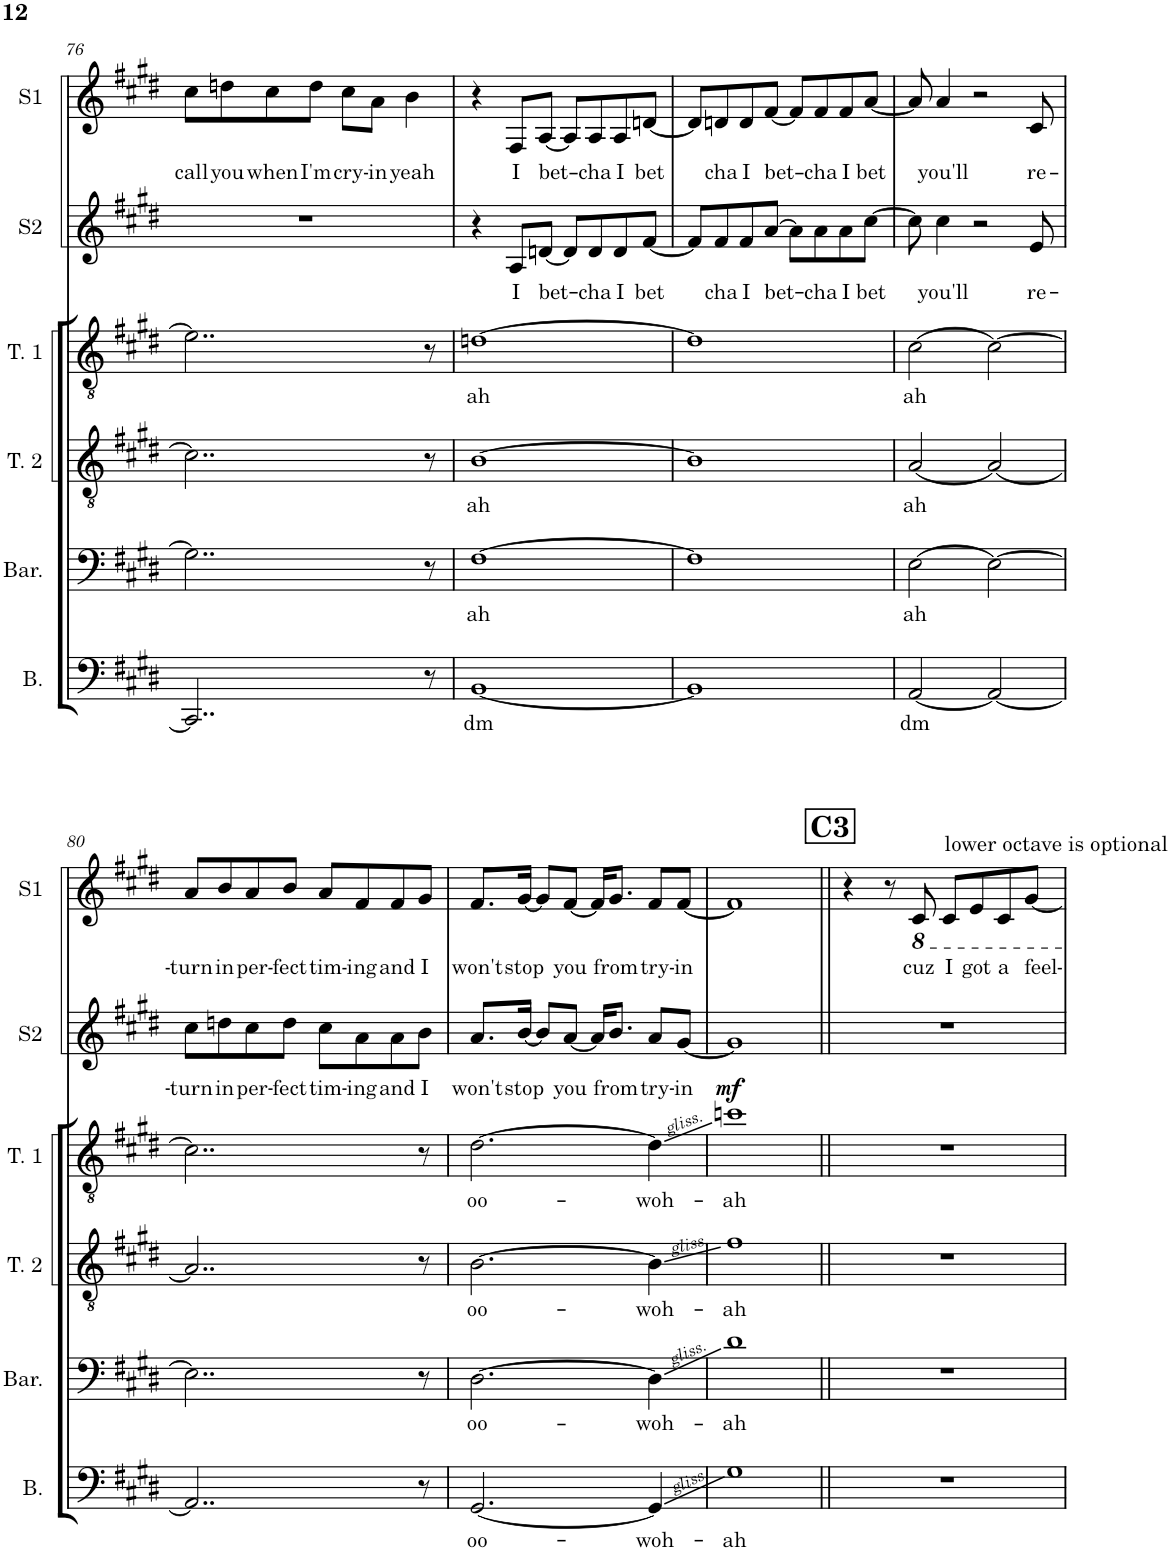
**kern	**text	**kern	**text	**kern	**text	**kern	**text	**dynam	**kern	**text	**kern	**text
*part6	*part6	*part5	*part5	*part4	*part4	*part3	*part3	*part3	*part2	*part2	*part1	*part1
*staff6	*staff6	*staff5	*staff5	*staff4	*staff4	*staff3	*staff3	*staff3	*staff2	*staff2	*staff1	*staff1
*I"Bass	*	*I"Baritone	*	*I"Tenor 2	*	*I"Tenor 1	*	*	*I"Solo 2	*	*I"Solo 1	*
*I'B.	*	*I'Bar.	*	*I'T. 2	*	*I'T. 1	*	*	*I'S2	*	*I'S1	*
!!LO:PB:g=z
*clefF4	*	*clefF4	*	*clefGv2	*	*clefGv2	*	*	*clefG2	*	*clefG2	*
*	*	*	*	*	*	*	*	*	*Trd1c2	*	*Trd1c2	*
*k[f#c#g#d#]	*	*k[f#c#g#d#]	*	*k[f#c#g#d#]	*	*k[f#c#g#d#]	*	*	*k[f#c#g#d#]	*	*k[f#c#g#d#]	*
*M4/4	*	*M4/4	*	*M4/4	*	*M4/4	*	*	*M4/4	*	*M4/4	*
=76	=76	=76	=76	=76	=76	=76	=76	=76	=76	=76	=76	=76
!	!	!	!	!	!	!	!	!	!	!	!	!LO:LY:b
2..CC#/]	.	2..G#\]	.	2..c#\]	.	2..e\]	.	.	1r	.	8cc#\L	call
!	!	!	!	!	!	!	!	!	!	!	!	!LO:LY:b
.	.	.	.	.	.	.	.	.	.	.	8ddn\	you
!	!	!	!	!	!	!	!	!	!	!	!	!LO:LY:b
.	.	.	.	.	.	.	.	.	.	.	8cc#\	when
!	!	!	!	!	!	!	!	!	!	!	!	!LO:LY:b
.	.	.	.	.	.	.	.	.	.	.	8dd\J	I'm
!	!	!	!	!	!	!	!	!	!	!	!	!LO:LY:b
.	.	.	.	.	.	.	.	.	.	.	8cc#\L	cry-
!	!	!	!	!	!	!	!	!	!	!	!	!LO:LY:b
.	.	.	.	.	.	.	.	.	.	.	8a\J	-in
!	!	!	!	!	!	!	!	!	!	!	!	!LO:LY:b
.	.	.	.	.	.	.	.	.	.	.	4b\	yeah
8r	.	8r	.	8r	.	8r	.	.	.	.	.	.
=77	=77	=77	=77	=77	=77	=77	=77	=77	=77	=77	=77	=77
!	!LO:LY:b	!	!LO:LY:b	!	!LO:LY:b	!	!LO:LY:b	!	!	!	!	!
[1BB	dm	[1F#	ah	[1B	ah	[1dn	ah	.	4r	.	4r	.
!	!	!	!	!	!	!	!	!	!	!LO:LY:b	!	!LO:LY:b
.	.	.	.	.	.	.	.	.	8A/L	I	8F#/L	I
!	!	!	!	!	!	!	!	!	!	!LO:LY:b	!	!LO:LY:b
.	.	.	.	.	.	.	.	.	[8dn/J	bet-	[8A/J	bet-
.	.	.	.	.	.	.	.	.	8d/L]	.	8A/L]	.
!	!	!	!	!	!	!	!	!	!	!LO:LY:b	!	!LO:LY:b
.	.	.	.	.	.	.	.	.	8d/	-cha	8A/	-cha
!	!	!	!	!	!	!	!	!	!	!LO:LY:b	!	!LO:LY:b
.	.	.	.	.	.	.	.	.	8d/	I	8A/	I
!	!	!	!	!	!	!	!	!	!	!LO:LY:b	!	!LO:LY:b
.	.	.	.	.	.	.	.	.	[8f#/J	bet	[8dn/J	bet
=78	=78	=78	=78	=78	=78	=78	=78	=78	=78	=78	=78	=78
1BB]	.	1F#]	.	1B]	.	1d]	.	.	8f#/L]	.	8d/L]	.
!	!	!	!	!	!	!	!	!	!	!LO:LY:b	!	!LO:LY:b
.	.	.	.	.	.	.	.	.	8f#/	cha	8dn/	cha
!	!	!	!	!	!	!	!	!	!	!LO:LY:b	!	!LO:LY:b
.	.	.	.	.	.	.	.	.	8f#/	I	8d/	I
!	!	!	!	!	!	!	!	!	!	!LO:LY:b	!	!LO:LY:b
.	.	.	.	.	.	.	.	.	[8a/J	bet-	[8f#/J	bet-
.	.	.	.	.	.	.	.	.	8a\L]	.	8f#/L]	.
!	!	!	!	!	!	!	!	!	!	!LO:LY:b	!	!LO:LY:b
.	.	.	.	.	.	.	.	.	8a\	-cha	8f#/	-cha
!	!	!	!	!	!	!	!	!	!	!LO:LY:b	!	!LO:LY:b
.	.	.	.	.	.	.	.	.	8a\	I	8f#/	I
!	!	!	!	!	!	!	!	!	!	!LO:LY:b	!	!LO:LY:b
.	.	.	.	.	.	.	.	.	[8cc#\J	bet	[8a/J	bet
=79	=79	=79	=79	=79	=79	=79	=79	=79	=79	=79	=79	=79
!	!LO:LY:b	!	!LO:LY:b	!	!LO:LY:b	!	!LO:LY:b	!	!	!	!	!
[2AA/	dm	[2E\	ah	[2A/	ah	[2c#\	ah	.	8cc#\]	.	8a/]	.
!	!	!	!	!	!	!	!	!	!	!LO:LY:b	!	!LO:LY:b
.	.	.	.	.	.	.	.	.	4cc#\	you'll	4a/	you'll
.	.	.	.	.	.	.	.	.	2r	.	2r	.
2AA/_	.	2E\_	.	2A/_	.	2c#\_	.	.	.	.	.	.
!	!	!	!	!	!	!	!	!	!	!LO:LY:b	!	!LO:LY:b
.	.	.	.	.	.	.	.	.	8e/	re-	8c#/	re-
!!LO:LB:g=z
=80	=80	=80	=80	=80	=80	=80	=80	=80	=80	=80	=80	=80
!	!	!	!	!	!	!	!	!	!	!LO:LY:b	!	!LO:LY:b
2..AA/]	.	2..E\]	.	2..A/]	.	2..c#\]	.	.	8cc#\L	-turn	8a/L	-turn
!	!	!	!	!	!	!	!	!	!	!LO:LY:b	!	!LO:LY:b
.	.	.	.	.	.	.	.	.	8ddn\	in	8b/	in
!	!	!	!	!	!	!	!	!	!	!LO:LY:b	!	!LO:LY:b
.	.	.	.	.	.	.	.	.	8cc#\	per-	8a/	per-
!	!	!	!	!	!	!	!	!	!	!LO:LY:b	!	!LO:LY:b
.	.	.	.	.	.	.	.	.	8dd\J	-fect	8b/J	-fect
!	!	!	!	!	!	!	!	!	!	!LO:LY:b	!	!LO:LY:b
.	.	.	.	.	.	.	.	.	8cc#\L	tim-	8a/L	tim-
!	!	!	!	!	!	!	!	!	!	!LO:LY:b	!	!LO:LY:b
.	.	.	.	.	.	.	.	.	8a\	ing	8f#/	ing
!	!	!	!	!	!	!	!	!	!	!LO:LY:b	!	!LO:LY:b
.	.	.	.	.	.	.	.	.	8a\	and	8f#/	and
!	!	!	!	!	!	!	!	!	!	!LO:LY:b	!	!LO:LY:b
8r	.	8r	.	8r	.	8r	.	.	8b\J	I	8g#/J	I
=81	=81	=81	=81	=81	=81	=81	=81	=81	=81	=81	=81	=81
!	!LO:LY:b	!	!LO:LY:b	!	!LO:LY:b	!	!LO:LY:b	!	!	!LO:LY:b	!	!LO:LY:b
[2.GG#/	oo-	[2.D#\	oo-	[2.B\	oo-	[2.d#\	oo-	.	8.a/L	won't	8.f#/L	won't
!	!	!	!	!	!	!	!	!	!	!LO:LY:b	!	!LO:LY:b
.	.	.	.	.	.	.	.	.	[16b/Jk	stop	[16g#/Jk	stop
.	.	.	.	.	.	.	.	.	8b/L]	.	8g#/L]	.
!	!	!	!	!	!	!	!	!	!	!LO:LY:b	!	!LO:LY:b
.	.	.	.	.	.	.	.	.	[8a/J	you	[8f#/J	you
.	.	.	.	.	.	.	.	.	16a/KL]	.	16f#/KL]	.
!	!	!	!	!	!	!	!	!	!	!LO:LY:b	!	!LO:LY:b
.	.	.	.	.	.	.	.	.	8.b/J	from	8.g#/J	from
!	!LO:LY:b	!	!LO:LY:b	!	!LO:LY:b	!	!LO:LY:b	!	!	!LO:LY:b	!	!LO:LY:b
4GG#/]	-woh-	4D#\]	-woh-	4B\]	-woh-	4d#\]	-woh-	.	8a/L	try-	8f#/L	try-
!	!	!	!	!	!	!	!	!	!	!LO:LY:b	!	!LO:LY:b
.	.	.	.	.	.	.	.	.	[8g#/J	-in	[8f#/J	-in
=82	=82	=82	=82	=82	=82	=82	=82	=82	=82	=82	=82	=82
!	!LO:LY:b	!	!LO:LY:b	!	!LO:LY:b	!	!LO:LY:b	!LO:DY:a	!	!	!	!
1G#	-ah	1d#	-ah	1f#	-ah	1ccn	-ah	mf	1g#]	.	1f#]	.
!!LO:REH:place=s1:a:B:cj:fs=14:t=C3
=83||	=83||	=83||	=83||	=83||	=83||	=83||	=83||	=83||	=83||	=83||	=83||	=83||
1r	.	1r	.	1r	.	1r	.	.	1r	.	4r	.
.	.	.	.	.	.	.	.	.	.	.	8r	.
!	!	!	!	!	!	!	!	!	!	!	!LO:TX:a:t=lower octave is optional	!
!	!	!	!	!	!	!	!	!	!	!	!	!LO:LY:b
.	.	.	.	.	.	.	.	.	.	.	8C#/	cuz
!	!	!	!	!	!	!	!	!	!	!	!	!LO:LY:b
.	.	.	.	.	.	.	.	.	.	.	8C#/L	I
!	!	!	!	!	!	!	!	!	!	!	!	!LO:LY:b
.	.	.	.	.	.	.	.	.	.	.	8E/	got
!	!	!	!	!	!	!	!	!	!	!	!	!LO:LY:b
.	.	.	.	.	.	.	.	.	.	.	8C#/	a
!	!	!	!	!	!	!	!	!	!	!	!	!LO:LY:b
.	.	.	.	.	.	.	.	.	.	.	[8G#/J	feel-
=	=	=	=	=	=	=	=	=	=	=	=	=
*-	*-	*-	*-	*-	*-	*-	*-	*-	*-	*-	*-	*-
